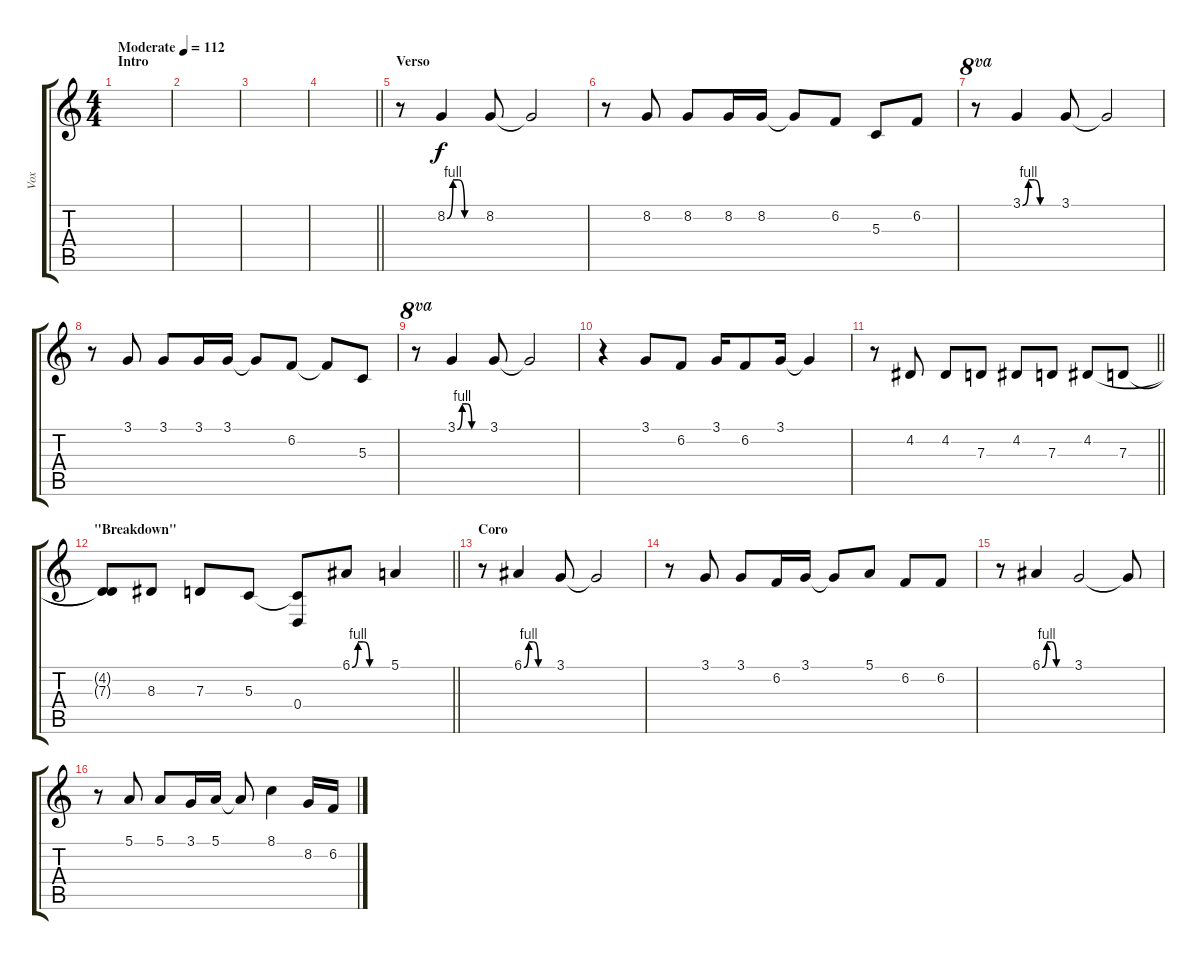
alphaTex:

\track ("Vox" "Vox") {instrument lead1square}
\staff {score tabs}
\tuning (E4 B3 G3 D3 A2 E2) {hide}
\ts (4 4)
\section ("" "Intro")
\tempo (112 "Moderate")
\clef g2
\ks c
|
|
|
\barLineRight lightlight
|
\section ("" "Verso")
r.8 8.2{be (custom 0 0 10 4 20 4 30 0 60 0)}.4 8.2.8 8.2{t}.2 |
r.8 8.2.8 8.2.8 8.2.16 8.2.16 8.2{t}.8 6.2.8 5.3.8 6.2.8 |
r.8{ot 8va} 3.1{be (custom 0 0 10 4 20 4 30 0 60 0)}.4 3.1.8 3.1{t}.2 |
r.8 3.1.8 3.1.8 3.1.16 3.1.16 3.1{t}.8 6.2.8 6.2{t}.8 5.3.8 |
r.8{ot 8va} 3.1{be (custom 0 0 10 4 20 4 30 0 60 0)}.4 3.1.8 3.1{t}.2 |
r.4 3.1.8 6.2.8 3.1.16 6.2.8 3.1.16 3.1{t}.4 |
\barLineRight lightlight
r.8 4.2.8 4.2.8 7.3.8 4.2.8 7.3.8 4.2.8 7.3.8 |
\section ("" "\"Breakdown\"")
\barLineRight lightlight
(4.2{t} 7.3{t}).8 8.3.8 7.3.8 5.3.8 (5.3{t} 0.4).8 6.1{be (custom 0 0 10 4 20 4 30 0 60 0)}.8 5.1.4 |
\section ("" "Coro")
r.8 6.1{be (custom 0 0 10 4 20 4 30 0 60 0)}.4 3.1.8 3.1{t}.2 |
r.8 3.1.8 3.1.8 6.2.16 3.1.16 3.1{t}.8 5.1.8 6.2.8 6.2.8 |
r.8 6.1{be (custom 0 0 10 4 20 4 30 0 60 0)}.4 3.1.2 3.1{t}.8 |
r.8 5.1.8 5.1.8 3.1.16 5.1.16 5.1{t}.8 8.1.4 8.2.16 6.2.16
